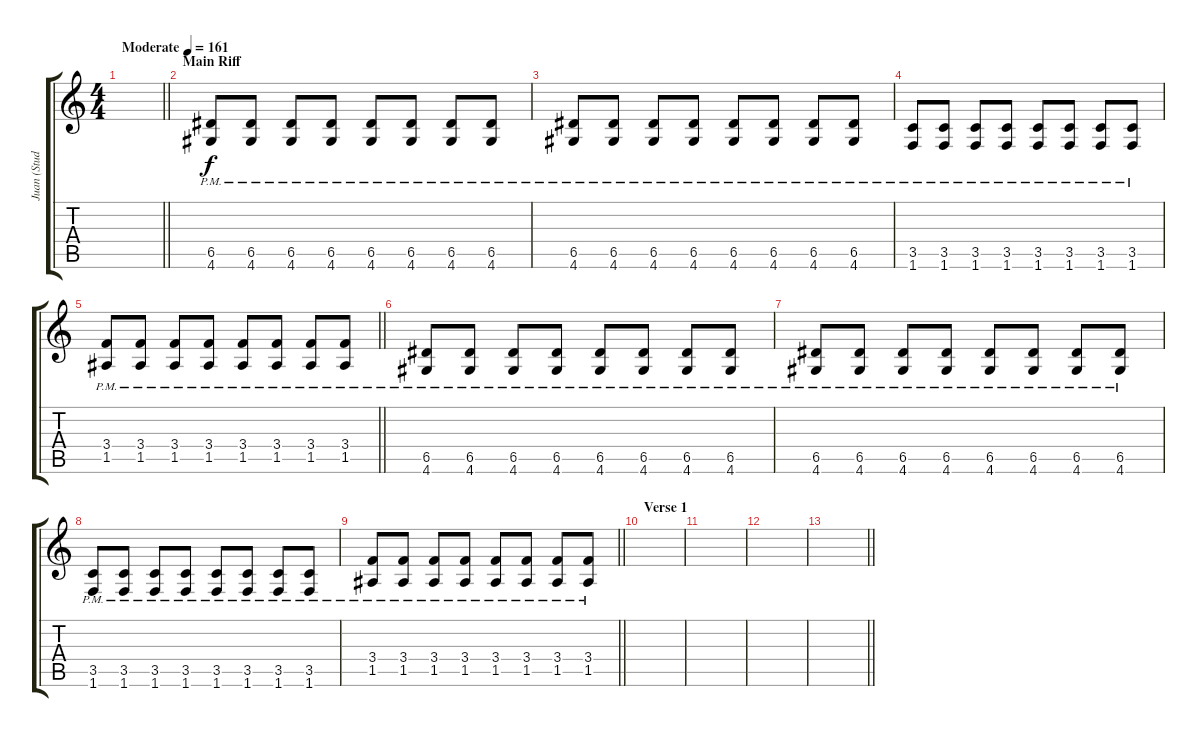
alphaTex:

\track ("Juan (Studio)" "Juan (Stud") {instrument electricguitarmuted}
\staff {score tabs}
\tuning (E4 B3 G3 D3 A2 E2) {hide}
\ts (4 4)
\tempo (161 "Moderate")
\clef g2
\barLineRight lightlight
\ks c
|
\section ("" "Main Riff")
(6.5{pm} 4.6{pm}).8 (6.5{pm} 4.6{pm}).8 (6.5{pm} 4.6{pm}).8 (6.5{pm} 4.6{pm}).8 (6.5{pm} 4.6{pm}).8 (6.5{pm} 4.6{pm}).8 (6.5{pm} 4.6{pm}).8 (6.5{pm} 4.6{pm}).8 |
(6.5{pm} 4.6{pm}).8 (6.5{pm} 4.6{pm}).8 (6.5{pm} 4.6{pm}).8 (6.5{pm} 4.6{pm}).8 (6.5{pm} 4.6{pm}).8 (6.5{pm} 4.6{pm}).8 (6.5{pm} 4.6{pm}).8 (6.5{pm} 4.6{pm}).8 |
(3.5{pm} 1.6{pm}).8 (3.5{pm} 1.6{pm}).8 (3.5{pm} 1.6{pm}).8 (3.5{pm} 1.6{pm}).8 (3.5{pm} 1.6{pm}).8 (3.5{pm} 1.6{pm}).8 (3.5{pm} 1.6{pm}).8 (3.5{pm} 1.6{pm}).8 |
\barLineRight lightlight
(3.4{pm} 1.5{pm}).8 (3.4{pm} 1.5{pm}).8 (3.4{pm} 1.5{pm}).8 (3.4{pm} 1.5{pm}).8 (3.4{pm} 1.5{pm}).8 (3.4{pm} 1.5{pm}).8 (3.4{pm} 1.5{pm}).8 (3.4{pm} 1.5{pm}).8 |
(6.5{pm} 4.6{pm}).8 (6.5{pm} 4.6{pm}).8 (6.5{pm} 4.6{pm}).8 (6.5{pm} 4.6{pm}).8 (6.5{pm} 4.6{pm}).8 (6.5{pm} 4.6{pm}).8 (6.5{pm} 4.6{pm}).8 (6.5{pm} 4.6{pm}).8 |
(6.5{pm} 4.6{pm}).8 (6.5{pm} 4.6{pm}).8 (6.5{pm} 4.6{pm}).8 (6.5{pm} 4.6{pm}).8 (6.5{pm} 4.6{pm}).8 (6.5{pm} 4.6{pm}).8 (6.5{pm} 4.6{pm}).8 (6.5{pm} 4.6{pm}).8 |
(3.5{pm} 1.6{pm}).8 (3.5{pm} 1.6{pm}).8 (3.5{pm} 1.6{pm}).8 (3.5{pm} 1.6{pm}).8 (3.5{pm} 1.6{pm}).8 (3.5{pm} 1.6{pm}).8 (3.5{pm} 1.6{pm}).8 (3.5{pm} 1.6{pm}).8 |
\barLineRight lightlight
(3.4{pm} 1.5{pm}).8 (3.4{pm} 1.5{pm}).8 (3.4{pm} 1.5{pm}).8 (3.4{pm} 1.5{pm}).8 (3.4{pm} 1.5{pm}).8 (3.4{pm} 1.5{pm}).8 (3.4{pm} 1.5{pm}).8 (3.4{pm} 1.5{pm}).8 |
\section ("" "Verse 1")
|
|
|
\barLineRight lightlight
